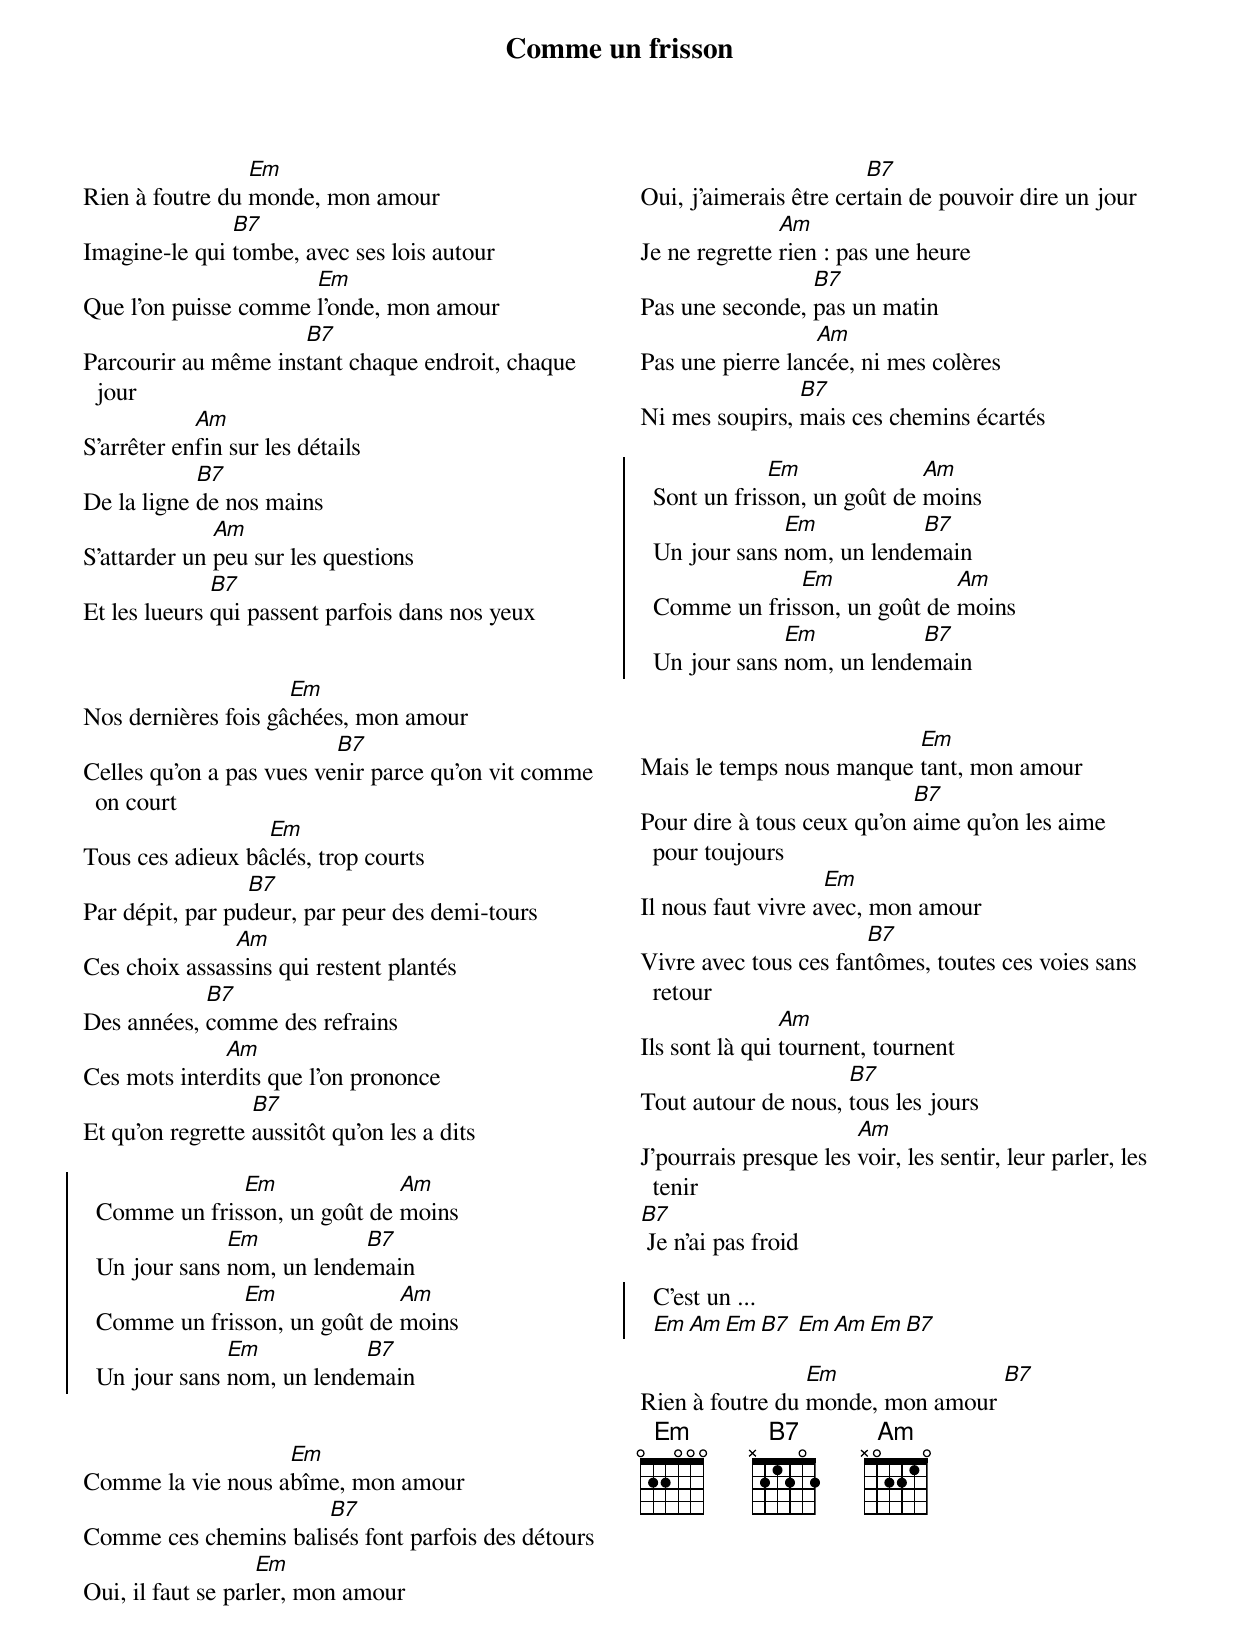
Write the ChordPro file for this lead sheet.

{title: Comme un frisson}
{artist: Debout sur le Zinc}
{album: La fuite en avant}
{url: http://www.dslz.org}
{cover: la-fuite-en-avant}
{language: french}
{columns: 2}
{define: Em frets 0 2 2 0 0 0}
{define: B7 frets X 2 1 2 0 2}
{define: Am frets X 0 2 2 1 0}
{define: Em frets 0 4 3 2}
{define: B7 base-fret 2 frets 0 1 0 0}
{define: Am frets 2 0 0 0}

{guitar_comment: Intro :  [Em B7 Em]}


Rien à foutre du [Em]monde, mon amour
Imagine-le qui [B7]tombe, avec ses lois autour
Que l'on puisse comme [Em]l'onde, mon amour
Parcourir au même ins[B7]tant chaque endroit, chaque jour
S'arrêter en[Am]fin sur les détails
De la ligne [B7]de nos mains
S'attarder un [Am]peu sur les questions
Et les lueurs [B7]qui passent parfois dans nos yeux


Nos dernières fois gâ[Em]chées, mon amour
Celles qu'on a pas vues ve[B7]nir parce qu'on vit comme on court
Tous ces adieux bâ[Em]clés, trop courts
Par dépit, par pu[B7]deur, par peur des demi-tours
Ces choix assas[Am]sins qui restent plantés
Des années, [B7]comme des refrains
Ces mots inter[Am]dits que l'on prononce
Et qu'on regrette [B7]aussitôt qu'on les a dits

{start_of_chorus}
  Comme un fris[Em]son, un goût de [Am]moins
  Un jour sans [Em]nom, un lende[B7]main
  Comme un fris[Em]son, un goût de [Am]moins
  Un jour sans [Em]nom, un lende[B7]main
{end_of_chorus}


Comme la vie nous a[Em]bîme, mon amour
Comme ces chemins bali[B7]sés font parfois des détours
Oui, il faut se par[Em]ler, mon amour
Oui, j'aimerais être cer[B7]tain de pouvoir dire un jour
Je ne regrette [Am]rien : pas une heure
Pas une seconde, [B7]pas un matin
Pas une pierre lan[Am]cée, ni mes colères
Ni mes soupirs, [B7]mais ces chemins écartés

{start_of_chorus}
  Sont un fris[Em]son, un goût de [Am]moins
  Un jour sans [Em]nom, un lende[B7]main
  Comme un fris[Em]son, un goût de [Am]moins
  Un jour sans [Em]nom, un lende[B7]main
{end_of_chorus}


Mais le temps nous manque [Em]tant, mon amour
Pour dire à tous ceux qu'on [B7]aime qu'on les aime pour toujours
Il nous faut vivre a[Em]vec, mon amour
Vivre avec tous ces fan[B7]tômes, toutes ces voies sans retour
Ils sont là qui [Am]tournent, tournent
Tout autour de nous, [B7]tous les jours
J'pourrais presque les [Am]voir, les sentir, leur parler, les tenir
[B7] Je n'ai pas froid

{start_of_chorus}
  C'est un ...
  [Em Am Em B7] [Em Am Em B7]
{end_of_chorus}

Rien à foutre du [Em]monde, mon amour [B7]
